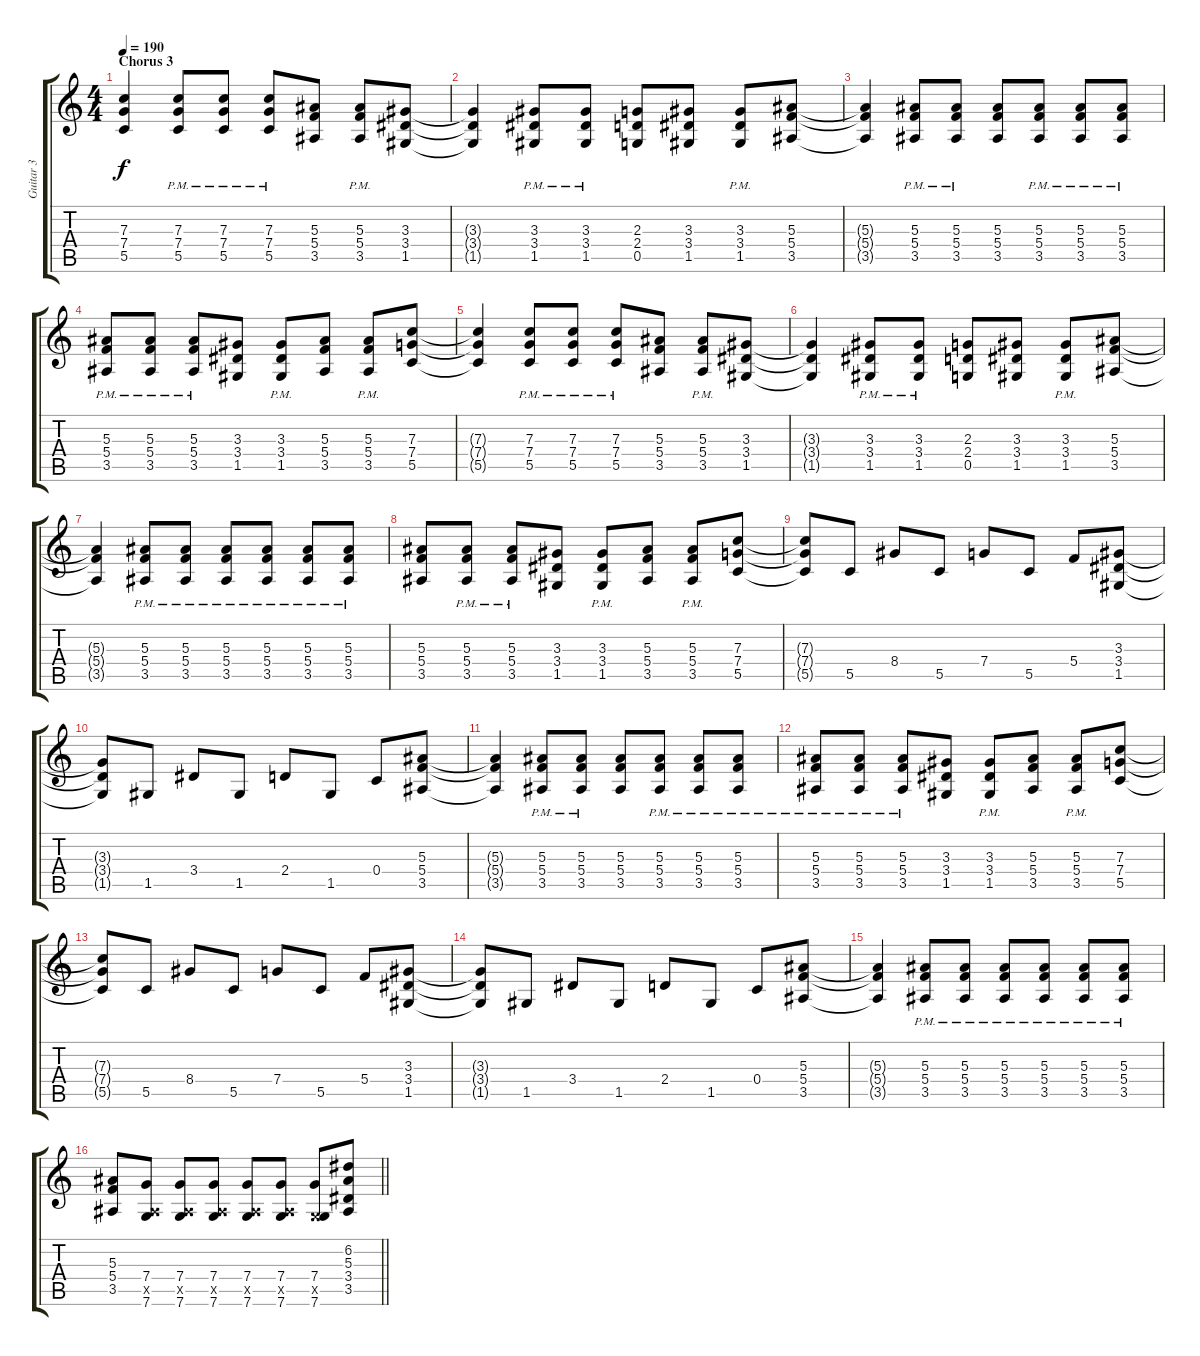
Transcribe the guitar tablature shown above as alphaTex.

\track ("Guitar 3" "Guitar 3") {instrument overdrivenguitar}
\staff {score tabs}
\tuning (D4 A3 F3 C3 G2 C2) {hide}
\ts (4 4)
\section ("" "Chorus 3")
\tempo 190
\clef g2
\ks c
(7.3{t} 7.4{t} 5.5{t}).4{dy f} (7.3{pm} 7.4{pm} 5.5{pm}).8 (7.3{pm} 7.4{pm} 5.5{pm}).8 (7.3{pm} 7.4{pm} 5.5{pm}).8 (5.3 5.4 3.5).8 (5.3{pm} 5.4{pm} 3.5{pm}).8 (3.3 3.4 1.5).8 |
(3.3{t} 3.4{t} 1.5{t}).4 (3.3{pm} 3.4{pm} 1.5{pm}).8 (3.3{pm} 3.4{pm} 1.5{pm}).8 (2.3 2.4 0.5).8 (3.3 3.4 1.5).8 (3.3{pm} 3.4{pm} 1.5{pm}).8 (5.3 5.4 3.5).8 |
(5.3{t} 5.4{t} 3.5{t}).4 (5.3{pm} 5.4{pm} 3.5{pm}).8 (5.3{pm} 5.4{pm} 3.5{pm}).8 (5.3 5.4 3.5).8 (5.3{pm} 5.4{pm} 3.5{pm}).8 (5.3{pm} 5.4{pm} 3.5{pm}).8 (5.3{pm} 5.4{pm} 3.5{pm}).8 |
(5.3{pm} 5.4{pm} 3.5{pm}).8 (5.3{pm} 5.4{pm} 3.5{pm}).8 (5.3{pm} 5.4{pm} 3.5{pm}).8 (3.3 3.4 1.5).8 (3.3{pm} 3.4{pm} 1.5{pm}).8 (5.3 5.4 3.5).8 (5.3{pm} 5.4{pm} 3.5{pm}).8 (7.3 7.4 5.5).8 |
(7.3{t} 7.4{t} 5.5{t}).4 (7.3{pm} 7.4{pm} 5.5{pm}).8 (7.3{pm} 7.4{pm} 5.5{pm}).8 (7.3{pm} 7.4{pm} 5.5{pm}).8 (5.3 5.4 3.5).8 (5.3{pm} 5.4{pm} 3.5{pm}).8 (3.3 3.4 1.5).8 |
(3.3{t} 3.4{t} 1.5{t}).4 (3.3{pm} 3.4{pm} 1.5{pm}).8 (3.3{pm} 3.4{pm} 1.5{pm}).8 (2.3 2.4 0.5).8 (3.3 3.4 1.5).8 (3.3{pm} 3.4{pm} 1.5{pm}).8 (5.3 5.4 3.5).8 |
(5.3{t} 5.4{t} 3.5{t}).4 (5.3{pm} 5.4{pm} 3.5{pm}).8 (5.3{pm} 5.4{pm} 3.5{pm}).8 (5.3{pm} 5.4{pm} 3.5{pm}).8 (5.3{pm} 5.4{pm} 3.5{pm}).8 (5.3{pm} 5.4{pm} 3.5{pm}).8 (5.3{pm} 5.4{pm} 3.5{pm}).8 |
(5.3 5.4 3.5).8 (5.3{pm} 5.4{pm} 3.5{pm}).8 (5.3{pm} 5.4{pm} 3.5{pm}).8 (3.3 3.4 1.5).8 (3.3{pm} 3.4{pm} 1.5{pm}).8 (5.3 5.4 3.5).8 (5.3{pm} 5.4{pm} 3.5{pm}).8 (7.3 7.4 5.5).8 |
(7.3{t} 7.4{t} 5.5{t}).8 5.5.8 8.4.8 5.5.8 7.4.8 5.5.8 5.4.8 (3.3 3.4 1.5).8 |
(3.3{t} 3.4{t} 1.5{t}).8 1.5.8 3.4.8 1.5.8 2.4.8 1.5.8 0.4.8 (5.3 5.4 3.5).8 |
(5.3{t} 5.4{t} 3.5{t}).4 (5.3{pm} 5.4{pm} 3.5{pm}).8 (5.3{pm} 5.4{pm} 3.5{pm}).8 (5.3 5.4 3.5).8 (5.3{pm} 5.4{pm} 3.5{pm}).8 (5.3{pm} 5.4{pm} 3.5{pm}).8 (5.3{pm} 5.4{pm} 3.5{pm}).8 |
(5.3{pm} 5.4{pm} 3.5{pm}).8 (5.3{pm} 5.4{pm} 3.5{pm}).8 (5.3{pm} 5.4{pm} 3.5{pm}).8 (3.3 3.4 1.5).8 (3.3{pm} 3.4{pm} 1.5{pm}).8 (5.3 5.4 3.5).8 (5.3{pm} 5.4{pm} 3.5{pm}).8 (7.3 7.4 5.5).8 |
(7.3{t} 7.4{t} 5.5{t}).8 5.5.8 8.4.8 5.5.8 7.4.8 5.5.8 5.4.8 (3.3 3.4 1.5).8 |
(3.3{t} 3.4{t} 1.5{t}).8 1.5.8 3.4.8 1.5.8 2.4.8 1.5.8 0.4.8 (5.3 5.4 3.5).8 |
(5.3{t} 5.4{t} 3.5{t}).4 (5.3{pm} 5.4{pm} 3.5{pm}).8 (5.3{pm} 5.4{pm} 3.5{pm}).8 (5.3{pm} 5.4{pm} 3.5{pm}).8 (5.3{pm} 5.4{pm} 3.5{pm}).8 (5.3{pm} 5.4{pm} 3.5{pm}).8 (5.3{pm} 5.4{pm} 3.5{pm}).8 |
\barLineRight lightlight
(5.3 5.4 3.5).8 (7.4 3.5{x} 7.6).8 (7.4 3.5{x} 7.6).8 (7.4 3.5{x} 7.6).8 (7.4 3.5{x} 7.6).8 (7.4 3.5{x} 7.6).8 (7.4 0.5{x} 7.6).8 (6.2 5.3 3.4 3.5).8
